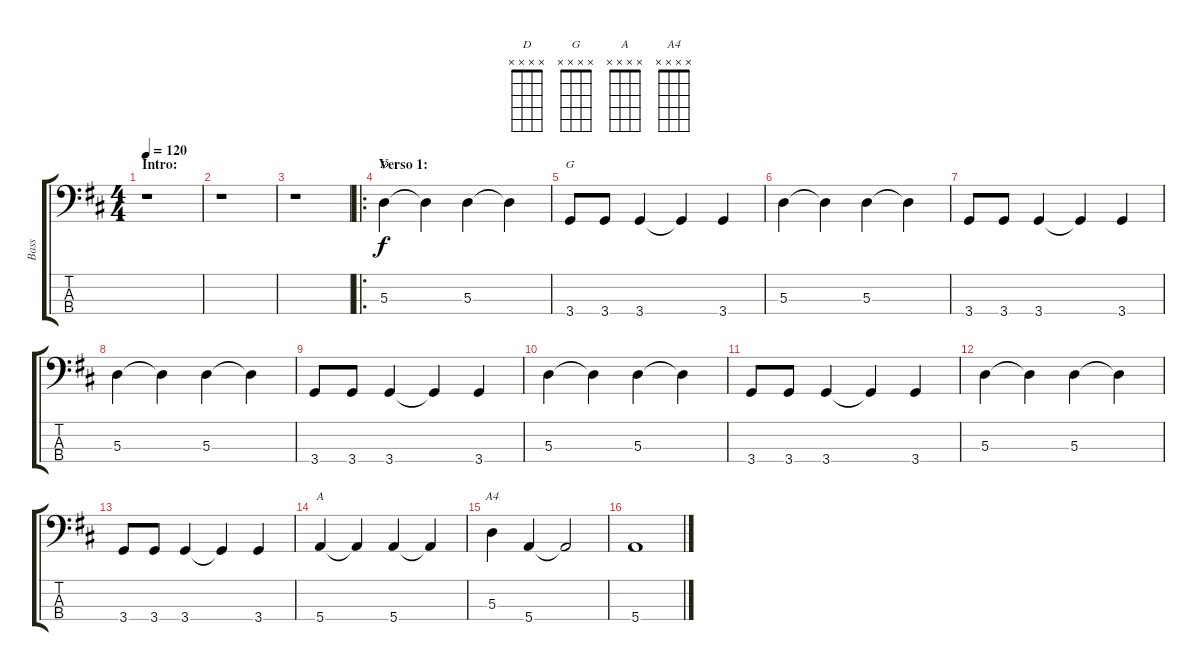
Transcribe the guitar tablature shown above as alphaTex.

\track ("Bass" "Bass") {instrument electricbassfinger}
\staff {score tabs}
\tuning (G2 D2 A1 E1) {hide}
\chord ("D" x x x x) {firstfret 0}
\chord ("G" x x x x) {firstfret 0}
\chord ("A" x x x x) {firstfret 0}
\chord ("A4" x x x x) {firstfret 0}
\ts (4 4)
\section ("" "Intro:")
\tempo 120
\clef f4
\ks d
r.1{dy f instrument electricbassfinger} |
r.1 |
r.1 |
\ro
\section ("" "Verso 1:")
5.3.4{ch "D"} 5.3{t}.4 5.3.4 5.3{t}.4 |
3.4.8{ch "G"} 3.4.8 3.4.4 3.4{t}.4 3.4.4 |
5.3.4 5.3{t}.4 5.3.4 5.3{t}.4 |
3.4.8 3.4.8 3.4.4 3.4{t}.4 3.4.4 |
5.3.4 5.3{t}.4 5.3.4 5.3{t}.4 |
3.4.8 3.4.8 3.4.4 3.4{t}.4 3.4.4 |
5.3.4 5.3{t}.4 5.3.4 5.3{t}.4 |
3.4.8 3.4.8 3.4.4 3.4{t}.4 3.4.4 |
5.3.4 5.3{t}.4 5.3.4 5.3{t}.4 |
3.4.8 3.4.8 3.4.4 3.4{t}.4 3.4.4 |
5.4.4{ch "A"} 5.4{t}.4 5.4.4 5.4{t}.4 |
5.3.4{ch "A4"} 5.4.4 5.4{t}.2 |
5.4.1
